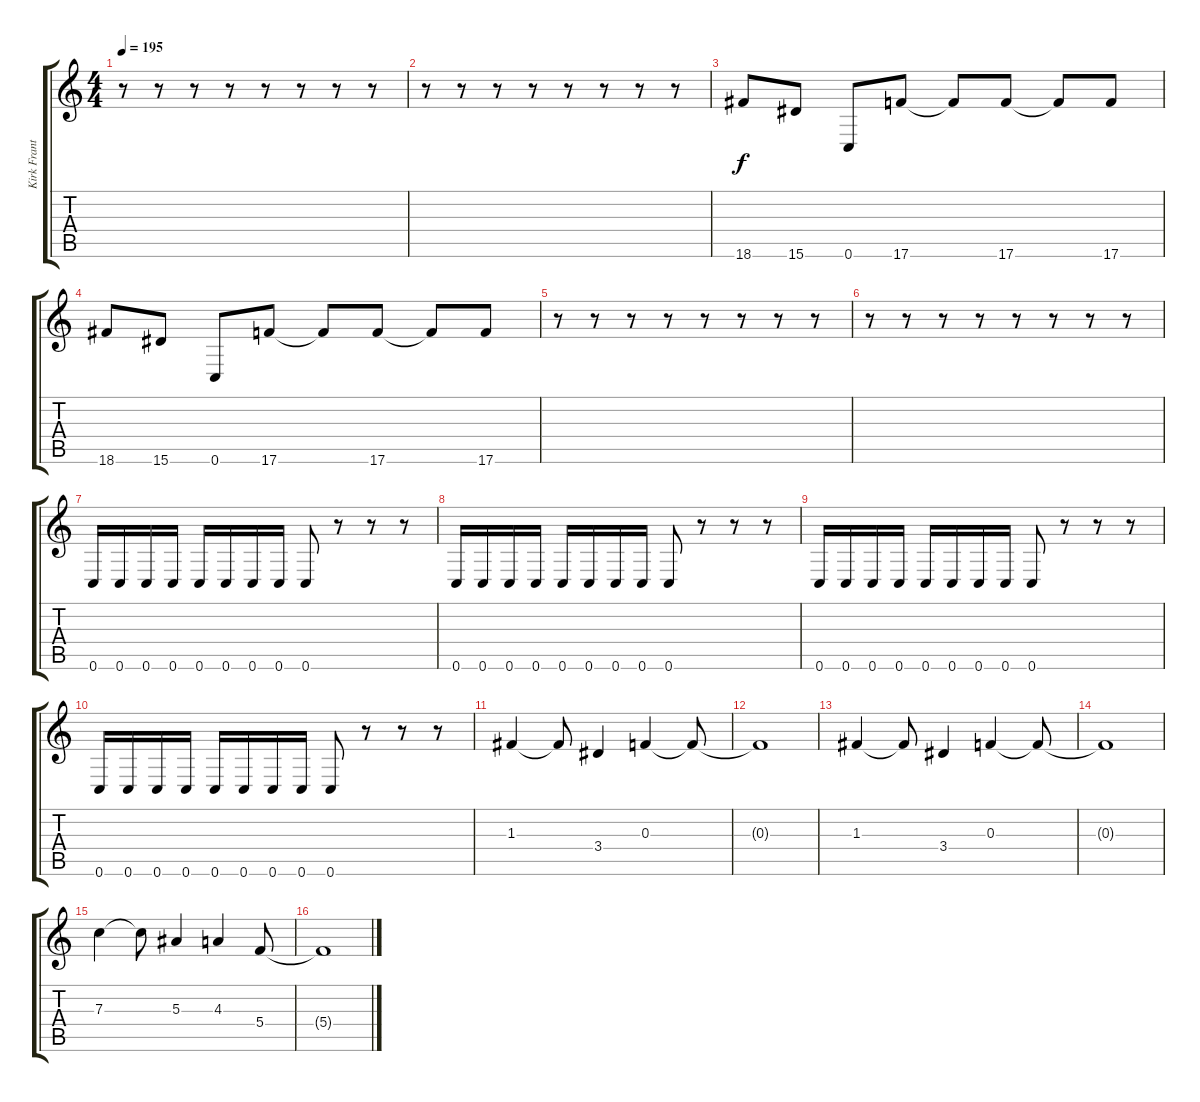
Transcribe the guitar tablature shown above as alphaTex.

\track ("Kirk Frantic Guitar" "Kirk Frant") {instrument distortionguitar}
\staff {score tabs}
\tuning (D4 A3 F3 C3 G2 C2) {hide}
\ts (4 4)
\tempo 195
\clef g2
\ks c
r.8{dy f volume 9} r.8 r.8 r.8 r.8 r.8 r.8 r.8 |
r.8 r.8 r.8 r.8 r.8 r.8 r.8 r.8 |
18.6.8{volume 12 instrument distortionguitar} 15.6.8 0.6.8 17.6.8 17.6{t}.8 17.6.8 17.6{t}.8 17.6.8 |
18.6.8 15.6.8 0.6.8 17.6.8 17.6{t}.8 17.6.8 17.6{t}.8 17.6.8 |
r.8{volume 9} r.8 r.8 r.8 r.8 r.8 r.8 r.8 |
r.8 r.8 r.8 r.8 r.8 r.8 r.8 r.8 |
0.6.16 0.6.16 0.6.16 0.6.16 0.6.16 0.6.16 0.6.16 0.6.16 0.6.8 r.8 r.8 r.8 |
0.6.16 0.6.16 0.6.16 0.6.16 0.6.16 0.6.16 0.6.16 0.6.16 0.6.8 r.8 r.8 r.8 |
0.6.16 0.6.16 0.6.16 0.6.16 0.6.16 0.6.16 0.6.16 0.6.16 0.6.8 r.8 r.8 r.8 |
0.6.16 0.6.16 0.6.16 0.6.16 0.6.16 0.6.16 0.6.16 0.6.16 0.6.8 r.8 r.8 r.8 |
1.3.4 1.3{t}.8 3.4.4 0.3.4 0.3{t}.8 |
0.3{t}.1 |
1.3.4 1.3{t}.8 3.4.4 0.3.4 0.3{t}.8 |
0.3{t}.1 |
7.3.4 7.3{t}.8 5.3.4 4.3.4 5.4.8 |
5.4{t}.1
